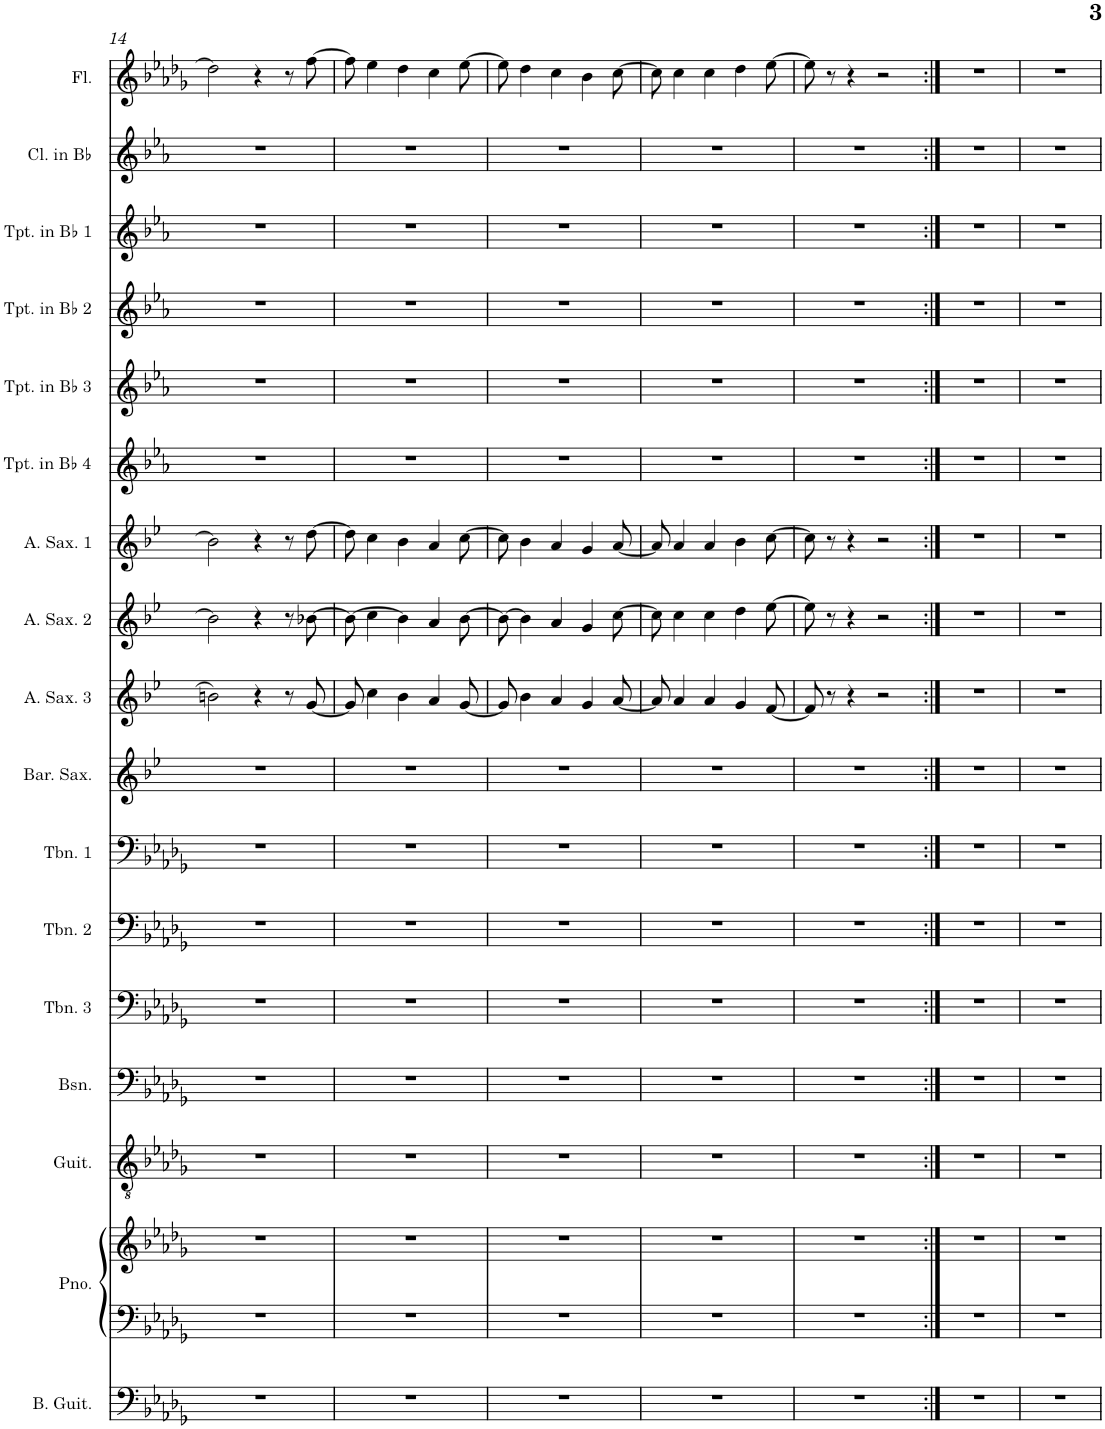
**kern	**kern	**kern	**kern	**kern	**kern	**kern	**kern	**kern	**kern	**kern	**kern	**kern	**kern	**kern	**kern	**kern	**kern
*part17	*part16	*part16	*part15	*part14	*part13	*part12	*part11	*part10	*part9	*part8	*part7	*part6	*part5	*part4	*part3	*part2	*part1
*staff18	*staff17	*staff16	*staff15	*staff14	*staff13	*staff12	*staff11	*staff10	*staff9	*staff8	*staff7	*staff6	*staff5	*staff4	*staff3	*staff2	*staff1
*I"Bass Guitar	*I"Piano	*	*I"Acoustic Guitar	*I"Bassoon	*I"Trombone 3	*I"Trombone 2	*I"Trombone 1	*I"Baritone Saxophone	*I"Alto Saxophone 3	*I"Alto Saxophone 2	*I"Alto Saxophone 1	*I"Trumpet in Bb 4	*I"Trumpet in Bb 3	*I"Trumpet in Bb 2	*I"Trumpet in Bb 1	*I"Clarinet in Bb	*I"Flute
*I'B. Guit.	*I'Pno.	*	*I'Guit.	*I'Bsn.	*I'Tbn. 3	*I'Tbn. 2	*I'Tbn. 1	*I'Bar. Sax.	*I'A. Sax. 3	*I'A. Sax. 2	*I'A. Sax. 1	*I'Tpt. in Bb 4	*I'Tpt. in Bb 3	*I'Tpt. in Bb 2	*I'Tpt. in Bb 1	*I'Cl. in Bb	*I'Fl.
!!LO:PB:g=z
*clefF4	*clefF4	*clefG2	*clefGv2	*clefF4	*clefF4	*clefF4	*clefF4	*clefG2	*clefG2	*clefG2	*clefG2	*clefG2	*clefG2	*clefG2	*clefG2	*clefG2	*clefG2
*Trd7c12	*	*	*	*	*	*	*	*Trd12c21	*Trd5c9	*Trd5c9	*Trd5c9	*Trd1c2	*Trd1c2	*Trd1c2	*Trd1c2	*Trd1c2	*
*k[b-e-a-d-g-]	*k[b-e-a-d-g-]	*k[b-e-a-d-g-]	*k[b-e-a-d-g-]	*k[b-e-a-d-g-]	*k[b-e-a-d-g-]	*k[b-e-a-d-g-]	*k[b-e-a-d-g-]	*k[b-e-]	*k[b-e-]	*k[b-e-]	*k[b-e-]	*k[b-e-a-]	*k[b-e-a-]	*k[b-e-a-]	*k[b-e-a-]	*k[b-e-a-]	*k[b-e-a-d-g-]
*M4/4	*M4/4	*M4/4	*M4/4	*M4/4	*M4/4	*M4/4	*M4/4	*M4/4	*M4/4	*M4/4	*M4/4	*M4/4	*M4/4	*M4/4	*M4/4	*M4/4	*M4/4
=14	=14	=14	=14	=14	=14	=14	=14	=14	=14	=14	=14	=14	=14	=14	=14	=14	=14
1r	1r	1r	1r	1r	1r	1r	1r	1r	2bn\	2b\]	2b\]	1r	1r	1r	1r	1r	2dd\]
.	.	.	.	.	.	.	.	.	4r	4r	4r	.	.	.	.	.	4r
.	.	.	.	.	.	.	.	.	8r	8r	8r	.	.	.	.	.	8r
.	.	.	.	.	.	.	.	.	[8g/	[8b-X\	[8dd\	.	.	.	.	.	[8ff\
=15	=15	=15	=15	=15	=15	=15	=15	=15	=15	=15	=15	=15	=15	=15	=15	=15	=15
1r	1r	1r	1r	1r	1r	1r	1r	1r	8g/]	8b-\_	8dd\]	1r	1r	1r	1r	1r	8ff\]
.	.	.	.	.	.	.	.	.	4cc\	4cc\	4cc\	.	.	.	.	.	4ee-\
.	.	.	.	.	.	.	.	.	4b-\	4b-\]	4b-\	.	.	.	.	.	4dd-\
.	.	.	.	.	.	.	.	.	4a/	4a/	4a/	.	.	.	.	.	4cc\
.	.	.	.	.	.	.	.	.	[8g/	[8b-\	[8cc\	.	.	.	.	.	[8ee-\
=16	=16	=16	=16	=16	=16	=16	=16	=16	=16	=16	=16	=16	=16	=16	=16	=16	=16
1r	1r	1r	1r	1r	1r	1r	1r	1r	8g/]	8b-\_	8cc\]	1r	1r	1r	1r	1r	8ee-\]
.	.	.	.	.	.	.	.	.	4b-\	4b-\]	4b-\	.	.	.	.	.	4dd-\
.	.	.	.	.	.	.	.	.	4a/	4a/	4a/	.	.	.	.	.	4cc\
.	.	.	.	.	.	.	.	.	4g/	4g/	4g/	.	.	.	.	.	4b-\
.	.	.	.	.	.	.	.	.	[8a/	[8cc\	[8a/	.	.	.	.	.	[8cc\
=17	=17	=17	=17	=17	=17	=17	=17	=17	=17	=17	=17	=17	=17	=17	=17	=17	=17
1r	1r	1r	1r	1r	1r	1r	1r	1r	8a/]	8cc\]	8a/]	1r	1r	1r	1r	1r	8cc\]
.	.	.	.	.	.	.	.	.	4a/	4cc\	4a/	.	.	.	.	.	4cc\
.	.	.	.	.	.	.	.	.	4a/	4cc\	4a/	.	.	.	.	.	4cc\
.	.	.	.	.	.	.	.	.	4g/	4dd\	4b-\	.	.	.	.	.	4dd-\
.	.	.	.	.	.	.	.	.	[8f/	[8ee-\	[8cc\	.	.	.	.	.	[8ee-\
=18	=18	=18	=18	=18	=18	=18	=18	=18	=18	=18	=18	=18	=18	=18	=18	=18	=18
1r	1r	1r	1r	1r	1r	1r	1r	1r	8f/]	8ee-\]	8cc\]	1r	1r	1r	1r	1r	8ee-\]
.	.	.	.	.	.	.	.	.	8r	8r	8r	.	.	.	.	.	8r
.	.	.	.	.	.	.	.	.	4r	4r	4r	.	.	.	.	.	4r
.	.	.	.	.	.	.	.	.	2r	2r	2r	.	.	.	.	.	2r
=19:|!	=19:|!	=19:|!	=19:|!	=19:|!	=19:|!	=19:|!	=19:|!	=19:|!	=19:|!	=19:|!	=19:|!	=19:|!	=19:|!	=19:|!	=19:|!	=19:|!	=19:|!
1r	1r	1r	1r	1r	1r	1r	1r	1r	1r	1r	1r	1r	1r	1r	1r	1r	1r
=20	=20	=20	=20	=20	=20	=20	=20	=20	=20	=20	=20	=20	=20	=20	=20	=20	=20
1r	1r	1r	1r	1r	1r	1r	1r	1r	1r	1r	1r	1r	1r	1r	1r	1r	1r
=	=	=	=	=	=	=	=	=	=	=	=	=	=	=	=	=	=
*-	*-	*-	*-	*-	*-	*-	*-	*-	*-	*-	*-	*-	*-	*-	*-	*-	*-
